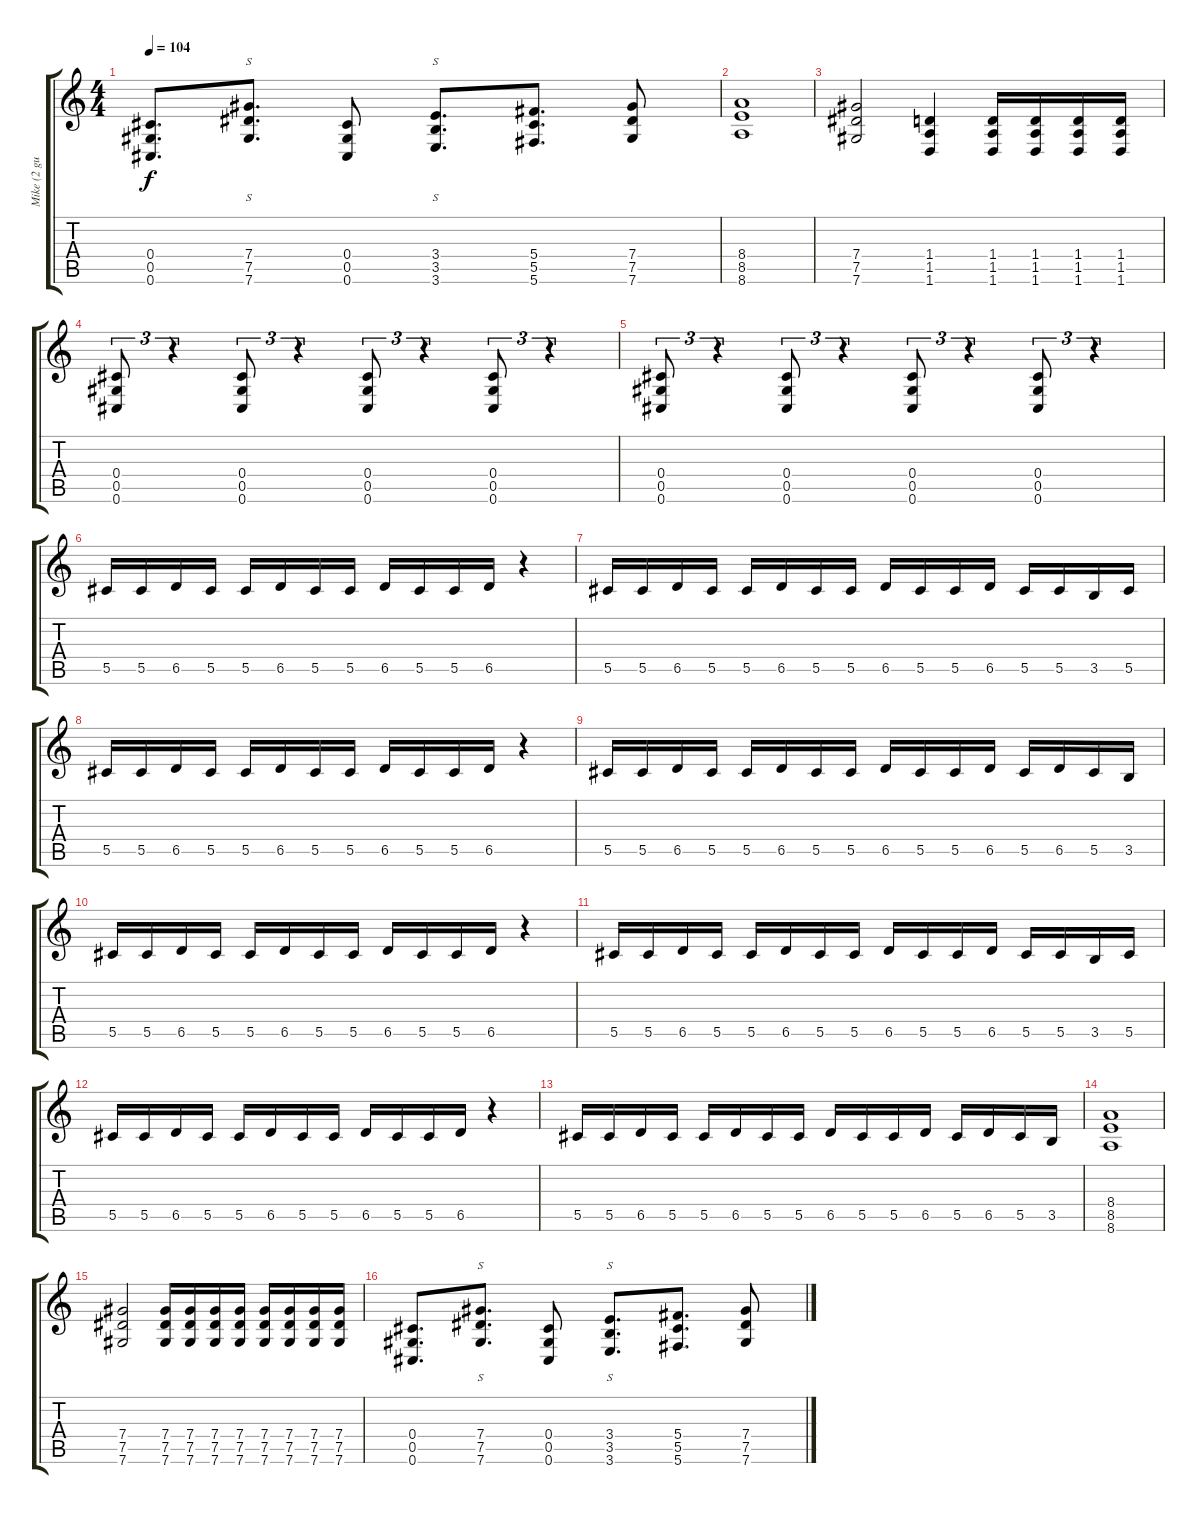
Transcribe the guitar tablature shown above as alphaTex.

\track ("Mike (2 guitar)" "Mike (2 gu") {instrument overdrivenguitar}
\staff {score tabs}
\tuning (Eb4 Ab3 Gb3 Db3 Ab2 Db2) {hide}
\ts (4 4)
\tempo 104
\clef g2
\ks c
(0.4 0.5 0.6).8{d dy f} (7.4 7.5 7.6).8{s d} (0.4 0.5 0.6).8 (3.4 3.5 3.6).8{s d} (5.4 5.5 5.6).8{d} (7.4 7.5 7.6).8 |
(8.4 8.5 8.6).1 |
(7.4 7.5 7.6).2 (1.4 1.5 1.6).4 (1.4 1.5 1.6).16 (1.4 1.5 1.6).16 (1.4 1.5 1.6).16 (1.4 1.5 1.6).16 |
(0.4 0.5 0.6).8{tu (3 2)} r.4{tu (3 2)} (0.4 0.5 0.6).8{tu (3 2)} r.4{tu (3 2)} (0.4 0.5 0.6).8{tu (3 2)} r.4{tu (3 2)} (0.4 0.5 0.6).8{tu (3 2)} r.4{tu (3 2)} |
(0.4 0.5 0.6).8{tu (3 2)} r.4{tu (3 2)} (0.4 0.5 0.6).8{tu (3 2)} r.4{tu (3 2)} (0.4 0.5 0.6).8{tu (3 2)} r.4{tu (3 2)} (0.4 0.5 0.6).8{tu (3 2)} r.4{tu (3 2)} |
5.5.16 5.5.16 6.5.16 5.5.16 5.5.16 6.5.16 5.5.16 5.5.16 6.5.16 5.5.16 5.5.16 6.5.16 r.4 |
5.5.16 5.5.16 6.5.16 5.5.16 5.5.16 6.5.16 5.5.16 5.5.16 6.5.16 5.5.16 5.5.16 6.5.16 5.5.16 5.5.16 3.5.16 5.5.16 |
5.5.16 5.5.16 6.5.16 5.5.16 5.5.16 6.5.16 5.5.16 5.5.16 6.5.16 5.5.16 5.5.16 6.5.16 r.4 |
5.5.16 5.5.16 6.5.16 5.5.16 5.5.16 6.5.16 5.5.16 5.5.16 6.5.16 5.5.16 5.5.16 6.5.16 5.5.16 6.5.16 5.5.16 3.5.16 |
5.5.16 5.5.16 6.5.16 5.5.16 5.5.16 6.5.16 5.5.16 5.5.16 6.5.16 5.5.16 5.5.16 6.5.16 r.4 |
5.5.16 5.5.16 6.5.16 5.5.16 5.5.16 6.5.16 5.5.16 5.5.16 6.5.16 5.5.16 5.5.16 6.5.16 5.5.16 5.5.16 3.5.16 5.5.16 |
5.5.16 5.5.16 6.5.16 5.5.16 5.5.16 6.5.16 5.5.16 5.5.16 6.5.16 5.5.16 5.5.16 6.5.16 r.4 |
5.5.16 5.5.16 6.5.16 5.5.16 5.5.16 6.5.16 5.5.16 5.5.16 6.5.16 5.5.16 5.5.16 6.5.16 5.5.16 6.5.16 5.5.16 3.5.16 |
(8.4 8.5 8.6).1 |
(7.4 7.5 7.6).2 (7.4 7.5 7.6).16 (7.4 7.5 7.6).16 (7.4 7.5 7.6).16 (7.4 7.5 7.6).16 (7.4 7.5 7.6).16 (7.4 7.5 7.6).16 (7.4 7.5 7.6).16 (7.4 7.5 7.6).16 |
(0.4 0.5 0.6).8{d} (7.4 7.5 7.6).8{s d} (0.4 0.5 0.6).8 (3.4 3.5 3.6).8{s d} (5.4 5.5 5.6).8{d} (7.4 7.5 7.6).8
